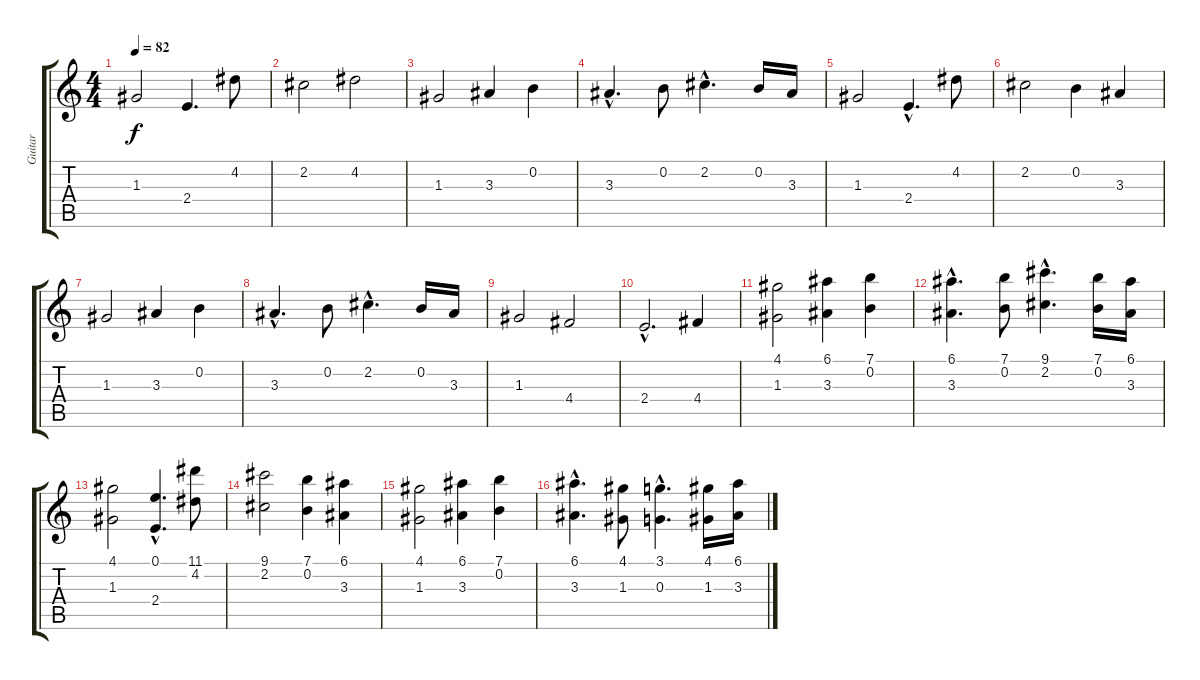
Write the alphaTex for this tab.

\track ("Guitar" "Guitar") {instrument distortionguitar}
\staff {score tabs}
\tuning (E4 B3 G3 D3 A2 E2) {hide}
\ts (4 4)
\tempo 82
\clef g2
\ks c
1.3.2{dy f} 2.4.4{d} 4.2.8 |
2.2.2 4.2.2 |
1.3.2{volume 16} 3.3.4 0.2.4 |
3.3{hac}.4{d} 0.2.8 2.2{hac}.4{d} 0.2.16 3.3.16 |
1.3.2 2.4{hac}.4{d} 4.2.8 |
2.2.2 0.2.4 3.3.4 |
1.3.2 3.3.4 0.2.4 |
3.3{hac}.4{d} 0.2.8 2.2{hac}.4{d} 0.2.16 3.3.16 |
1.3.2 4.4.2 |
2.4{hac}.2{d} 4.4.4 |
(4.1 1.3).2 (6.1 3.3).4 (7.1 0.2).4 |
(6.1{hac} 3.3{hac}).4{d} (7.1 0.2).8 (9.1{hac} 2.2{hac}).4{d} (7.1 0.2).16 (6.1 3.3).16 |
(4.1 1.3).2 (0.1{hac} 2.4{hac}).4{d} (11.1 4.2).8 |
(9.1 2.2).2 (7.1 0.2).4 (6.1 3.3).4 |
(4.1 1.3).2 (6.1 3.3).4 (7.1 0.2).4 |
(6.1{hac} 3.3{hac}).4{d} (4.1 1.3).8 (3.1{hac} 0.3{hac}).4{d} (4.1 1.3).16 (6.1 3.3).16
